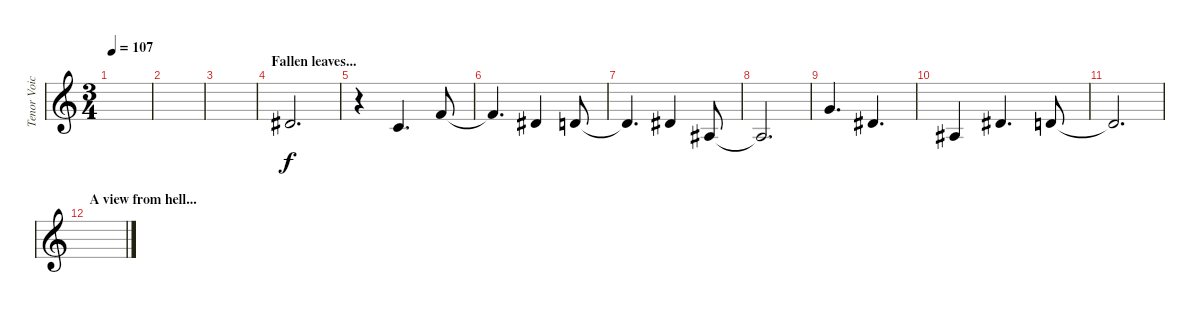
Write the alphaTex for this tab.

\track ("Tenor Voice" "Tenor Voic") {instrument voiceoohs}
\staff {score}
\tuning (E4 B3 G3 D3 A2 E2 B1) {hide}
\ts (3 4)
\tempo 107
\clef g2
\ks c
|
|
|
\section ("" "Fallen leaves...")
4.2.2{d} |
r.4 1.2.4{d} 1.1.8 |
1.1{t}.4{d} 4.2.4 3.2.8 |
3.2{t}.4{d} 4.2.4 3.3.8 |
3.3{t}.2{d} |
3.1.4{d} 4.2.4{d} |
3.3.4 4.2.4{d} 3.2.8 |
3.2{t}.2{d} |
\section ("" "A view from hell...")
